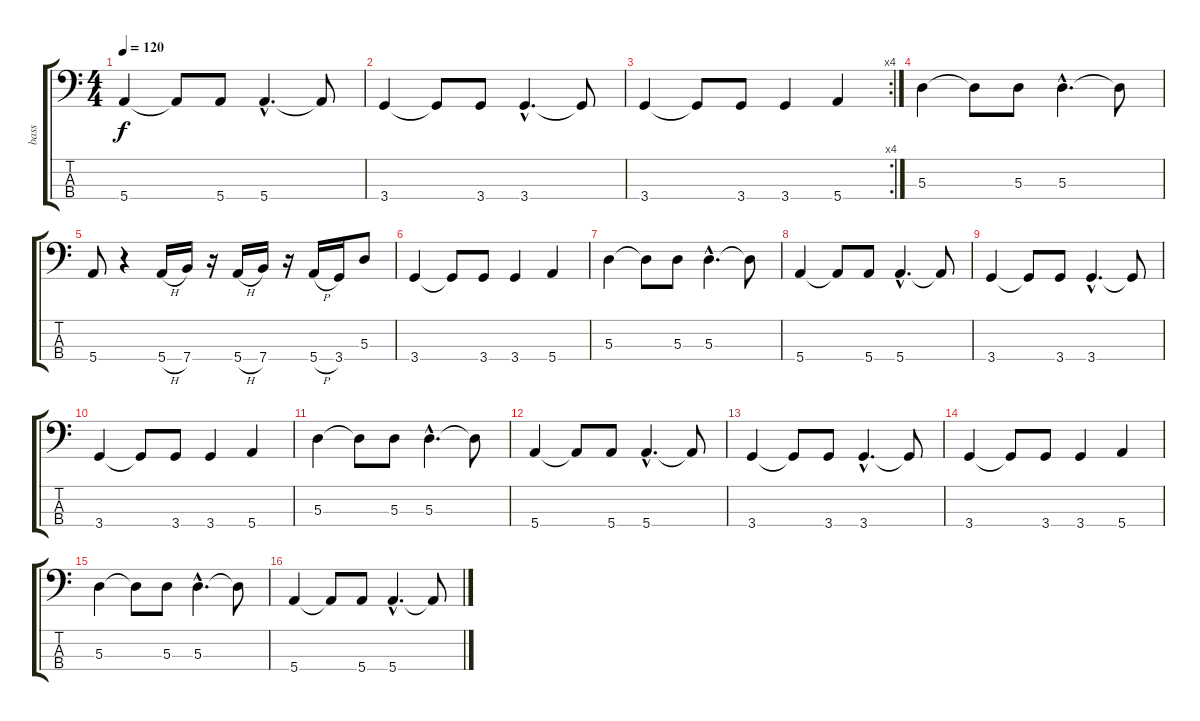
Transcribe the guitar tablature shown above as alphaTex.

\track ("bass" "bass") {instrument electricbasspick}
\staff {score tabs}
\tuning (G2 D2 A1 E1) {hide}
\ts (4 4)
\tempo 120
\clef f4
\ks c
5.4.4{dy f} 5.4{t}.8 5.4.8 5.4{hac}.4{d} 5.4{t}.8 |
3.4.4 3.4{t}.8 3.4.8 3.4{hac}.4{d} 3.4{t}.8 |
\rc 4
3.4.4 3.4{t}.8 3.4.8 3.4.4 5.4.4 |
5.3.4 5.3{t}.8 5.3.8 5.3{hac}.4{d} 5.3{t}.8 |
5.4.8 r.4 5.4{h}.16 7.4.16 r.16 5.4{h}.16 7.4.16 r.16 5.4{h}.16 3.4.16 5.3.8 |
3.4.4 3.4{t}.8 3.4.8 3.4.4 5.4.4 |
5.3.4 5.3{t}.8 5.3.8 5.3{hac}.4{d} 5.3{t}.8 |
5.4.4 5.4{t}.8 5.4.8 5.4{hac}.4{d} 5.4{t}.8 |
3.4.4 3.4{t}.8 3.4.8 3.4{hac}.4{d} 3.4{t}.8 |
3.4.4 3.4{t}.8 3.4.8 3.4.4 5.4.4 |
5.3.4 5.3{t}.8 5.3.8 5.3{hac}.4{d} 5.3{t}.8 |
5.4.4 5.4{t}.8 5.4.8 5.4{hac}.4{d} 5.4{t}.8 |
3.4.4 3.4{t}.8 3.4.8 3.4{hac}.4{d} 3.4{t}.8 |
3.4.4 3.4{t}.8 3.4.8 3.4.4 5.4.4 |
5.3.4 5.3{t}.8 5.3.8 5.3{hac}.4{d} 5.3{t}.8 |
5.4.4 5.4{t}.8 5.4.8 5.4{hac}.4{d} 5.4{t}.8
